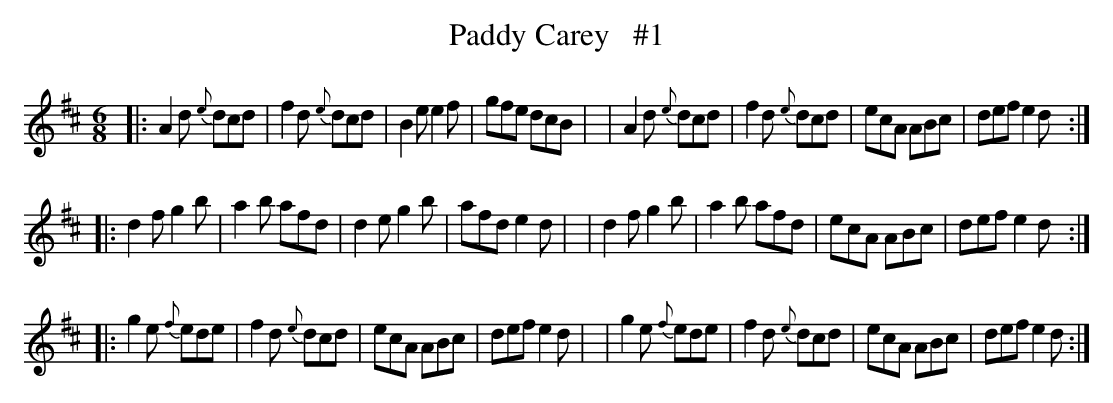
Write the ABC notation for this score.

X:1
T: Paddy Carey   #1
M: 6/8
L: 1/8
K: D
|: A2d {e}dcd | f2d {e}dcd | B2e e2f | gfe dcB |\
|  A2d {e}dcd | f2d {e}dcd | ecA ABc | def e2d :|
|: d2f    g2b | a2b    afd | d2e g2b | afd e2d |\
|  d2f    g2b | a2b    afd | ecA ABc | def e2d :|
|: g2e {f}ede | f2d {e}dcd | ecA ABc | def e2d |\
|  g2e {f}ede | f2d {e}dcd | ecA ABc | def e2d :|
